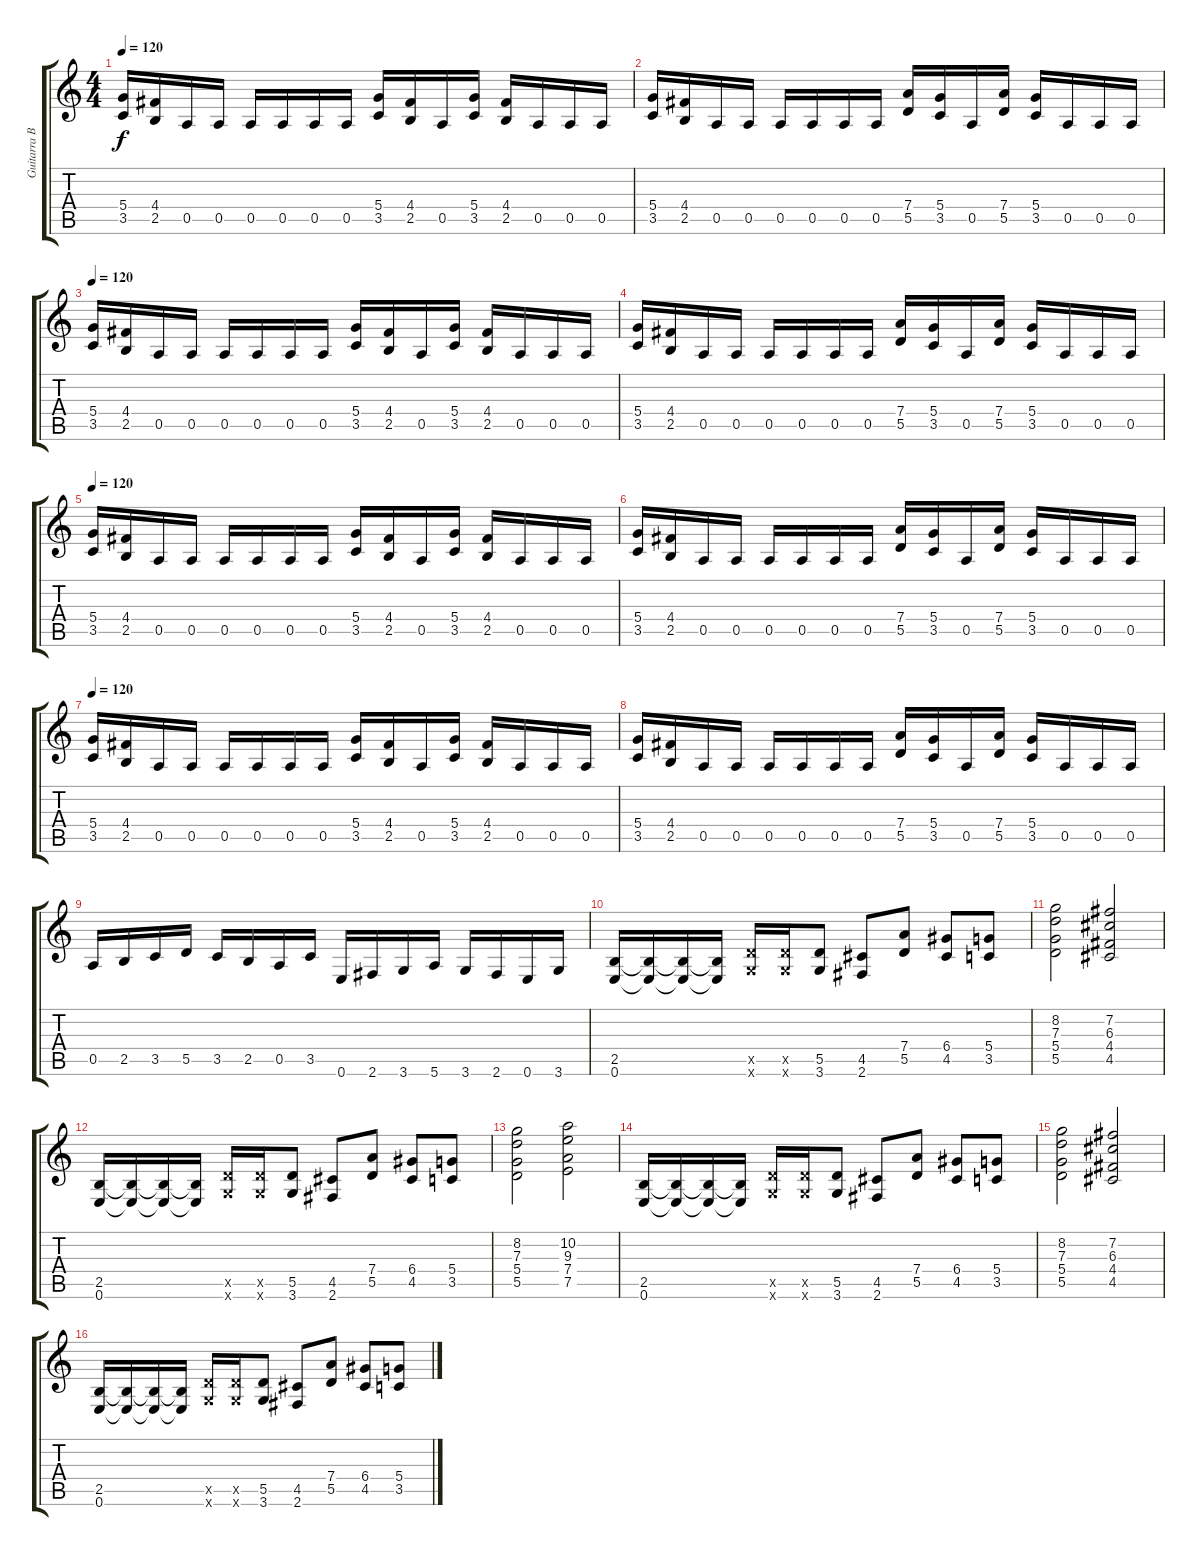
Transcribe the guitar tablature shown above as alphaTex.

\track ("Guitarra Base" "Guitarra B") {instrument distortionguitar}
\staff {score tabs}
\tuning (E4 B3 G3 D3 A2 E2) {hide}
\ts (4 4)
\tempo 120
\clef g2
\ks c
(5.4 3.5).16{dy f} (4.4 2.5).16 0.5.16 0.5.16 0.5.16 0.5.16 0.5.16 0.5.16 (5.4 3.5).16 (4.4 2.5).16 0.5.16 (5.4 3.5).16 (4.4 2.5).16 0.5.16 0.5.16 0.5.16 |
(5.4 3.5).16 (4.4 2.5).16 0.5.16 0.5.16 0.5.16 0.5.16 0.5.16 0.5.16 (7.4 5.5).16 (5.4 3.5).16 0.5.16 (7.4 5.5).16 (5.4 3.5).16 0.5.16 0.5.16 0.5.16 |
\tempo 120
(5.4 3.5).16 (4.4 2.5).16 0.5.16 0.5.16 0.5.16 0.5.16 0.5.16 0.5.16 (5.4 3.5).16 (4.4 2.5).16 0.5.16 (5.4 3.5).16 (4.4 2.5).16 0.5.16 0.5.16 0.5.16 |
(5.4 3.5).16 (4.4 2.5).16 0.5.16 0.5.16 0.5.16 0.5.16 0.5.16 0.5.16 (7.4 5.5).16 (5.4 3.5).16 0.5.16 (7.4 5.5).16 (5.4 3.5).16 0.5.16 0.5.16 0.5.16 |
\tempo 120
(5.4 3.5).16 (4.4 2.5).16 0.5.16 0.5.16 0.5.16 0.5.16 0.5.16 0.5.16 (5.4 3.5).16 (4.4 2.5).16 0.5.16 (5.4 3.5).16 (4.4 2.5).16 0.5.16 0.5.16 0.5.16 |
(5.4 3.5).16 (4.4 2.5).16 0.5.16 0.5.16 0.5.16 0.5.16 0.5.16 0.5.16 (7.4 5.5).16 (5.4 3.5).16 0.5.16 (7.4 5.5).16 (5.4 3.5).16 0.5.16 0.5.16 0.5.16 |
\tempo 120
(5.4 3.5).16 (4.4 2.5).16 0.5.16 0.5.16 0.5.16 0.5.16 0.5.16 0.5.16 (5.4 3.5).16 (4.4 2.5).16 0.5.16 (5.4 3.5).16 (4.4 2.5).16 0.5.16 0.5.16 0.5.16 |
(5.4 3.5).16 (4.4 2.5).16 0.5.16 0.5.16 0.5.16 0.5.16 0.5.16 0.5.16 (7.4 5.5).16 (5.4 3.5).16 0.5.16 (7.4 5.5).16 (5.4 3.5).16 0.5.16 0.5.16 0.5.16 |
0.5.16 2.5.16 3.5.16 5.5.16 3.5.16 2.5.16 0.5.16 3.5.16 0.6.16 2.6.16 3.6.16 5.6.16 3.6.16 2.6.16 0.6.16 3.6.16 |
(2.5 0.6).16 (2.5{t} 0.6{t}).16 (2.5{t} 0.6{t}).16 (2.5{t} 0.6{t}).16 (5.5{x} 3.6{x}).16 (5.5{x} 3.6{x}).16 (5.5 3.6).8 (4.5 2.6).8 (7.4 5.5).8 (6.4 4.5).8 (5.4 3.5).8 |
(8.2 7.3 5.4 5.5).2 (7.2 6.3 4.4 4.5).2 |
(2.5 0.6).16 (2.5{t} 0.6{t}).16 (2.5{t} 0.6{t}).16 (2.5{t} 0.6{t}).16 (5.5{x} 3.6{x}).16 (5.5{x} 3.6{x}).16 (5.5 3.6).8 (4.5 2.6).8 (7.4 5.5).8 (6.4 4.5).8 (5.4 3.5).8 |
(8.2 7.3 5.4 5.5).2 (10.2 9.3 7.4 7.5).2 |
(2.5 0.6).16 (2.5{t} 0.6{t}).16 (2.5{t} 0.6{t}).16 (2.5{t} 0.6{t}).16 (5.5{x} 3.6{x}).16 (5.5{x} 3.6{x}).16 (5.5 3.6).8 (4.5 2.6).8 (7.4 5.5).8 (6.4 4.5).8 (5.4 3.5).8 |
(8.2 7.3 5.4 5.5).2 (7.2 6.3 4.4 4.5).2 |
(2.5 0.6).16 (2.5{t} 0.6{t}).16 (2.5{t} 0.6{t}).16 (2.5{t} 0.6{t}).16 (5.5{x} 3.6{x}).16 (5.5{x} 3.6{x}).16 (5.5 3.6).8 (4.5 2.6).8 (7.4 5.5).8 (6.4 4.5).8 (5.4 3.5).8
